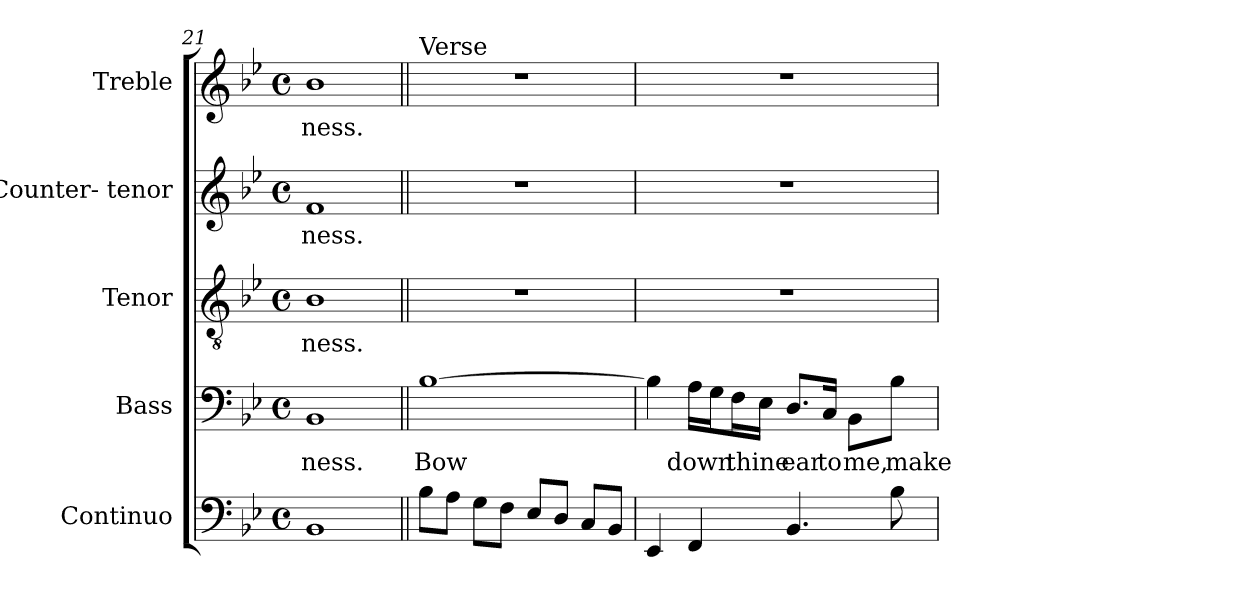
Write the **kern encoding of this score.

**kern	**kern	**text	**kern	**text	**kern	**text	**kern	**text
*part5	*part4	*part4	*part3	*part3	*part2	*part2	*part1	*part1
*staff5	*staff4	*staff4	*staff3	*staff3	*staff2	*staff2	*staff1	*staff1
*I"Continuo	*I"Bass	*	*I"Tenor	*	*I"Counter- tenor	*	*I"Treble	*
*I'C.	*I'B.	*	*I'T.	*	*I'Ct.	*	*I'Tr.	*
*clefF4	*clefF4	*	*clefGv2	*	*clefG2	*	*clefG2	*
*	*	*	*ITrd7c12	*	*	*	*	*
*k[b-e-]	*k[b-e-]	*	*k[b-e-]	*	*k[b-e-]	*	*k[b-e-]	*
*B-:	*B-:	*	*B-:	*	*B-:	*	*B-:	*
*M4/4	*M4/4	*	*M4/4	*	*M4/4	*	*M4/4	*
*met(c)	*met(c)	*	*met(c)	*	*met(c)	*	*met(c)	*
=21	=21	=21	=21	=21	=21	=21	=21	=21
!	!	!LO:LY:b:color=#000000	!	!	!	!	!	!
!	!	!	!	!LO:LY:b:color=#000000	!	!	!	!
!	!	!	!	!	!	!LO:LY:b:color=#000000	!	!
!	!	!	!	!	!	!	!	!LO:LY:b:color=#000000
1BB-i	1BB-i	-ness.	1BB-i	-ness.	1fi	-ness.	1b-i	-ness.
=22||	=22||	=22||	=22||	=22||	=22||	=22||	=22||	=22||
!	!	!	!	!	!	!	!LO:TX:a:t=Verse	!
!	!	!LO:LY:b:color=#000000	!	!	!	!	!	!
8B-i\L	[1B-i	Bow	1r	.	1r	.	1r	.
8Ai\J	.	.	.	.	.	.	.	.
8Gi\L	.	.	.	.	.	.	.	.
8Fi\J	.	.	.	.	.	.	.	.
8E-i/L	.	.	.	.	.	.	.	.
8Di/J	.	.	.	.	.	.	.	.
8Ci/L	.	.	.	.	.	.	.	.
8BB-i/J	.	.	.	.	.	.	.	.
=23	=23	=23	=23	=23	=23	=23	=23	=23
4EE-i/	4B-i\]	.	1r	.	1r	.	1r	.
!	!	!LO:LY:b:color=#000000	!	!	!	!	!	!
4FFi/	16Ai\LL	down	.	.	.	.	.	.
.	16Gi\J	.	.	.	.	.	.	.
!	!	!LO:LY:b:color=#000000	!	!	!	!	!	!
.	16Fi\L	thine	.	.	.	.	.	.
.	16E-i\JJ	.	.	.	.	.	.	.
!	!	!LO:LY:b:color=#000000	!	!	!	!	!	!
4.BB-i/	8.Di/L	ear	.	.	.	.	.	.
!	!	!LO:LY:b:color=#000000	!	!	!	!	!	!
.	16Ci/Jk	to	.	.	.	.	.	.
!	!	!LO:LY:b:color=#000000	!	!	!	!	!	!
.	8BB-i\L	me,	.	.	.	.	.	.
!	!	!LO:LY:b:color=#000000	!	!	!	!	!	!
8B-i\	8B-i\J	make	.	.	.	.	.	.
=	=	=	=	=	=	=	=	=
*-	*-	*-	*-	*-	*-	*-	*-	*-
